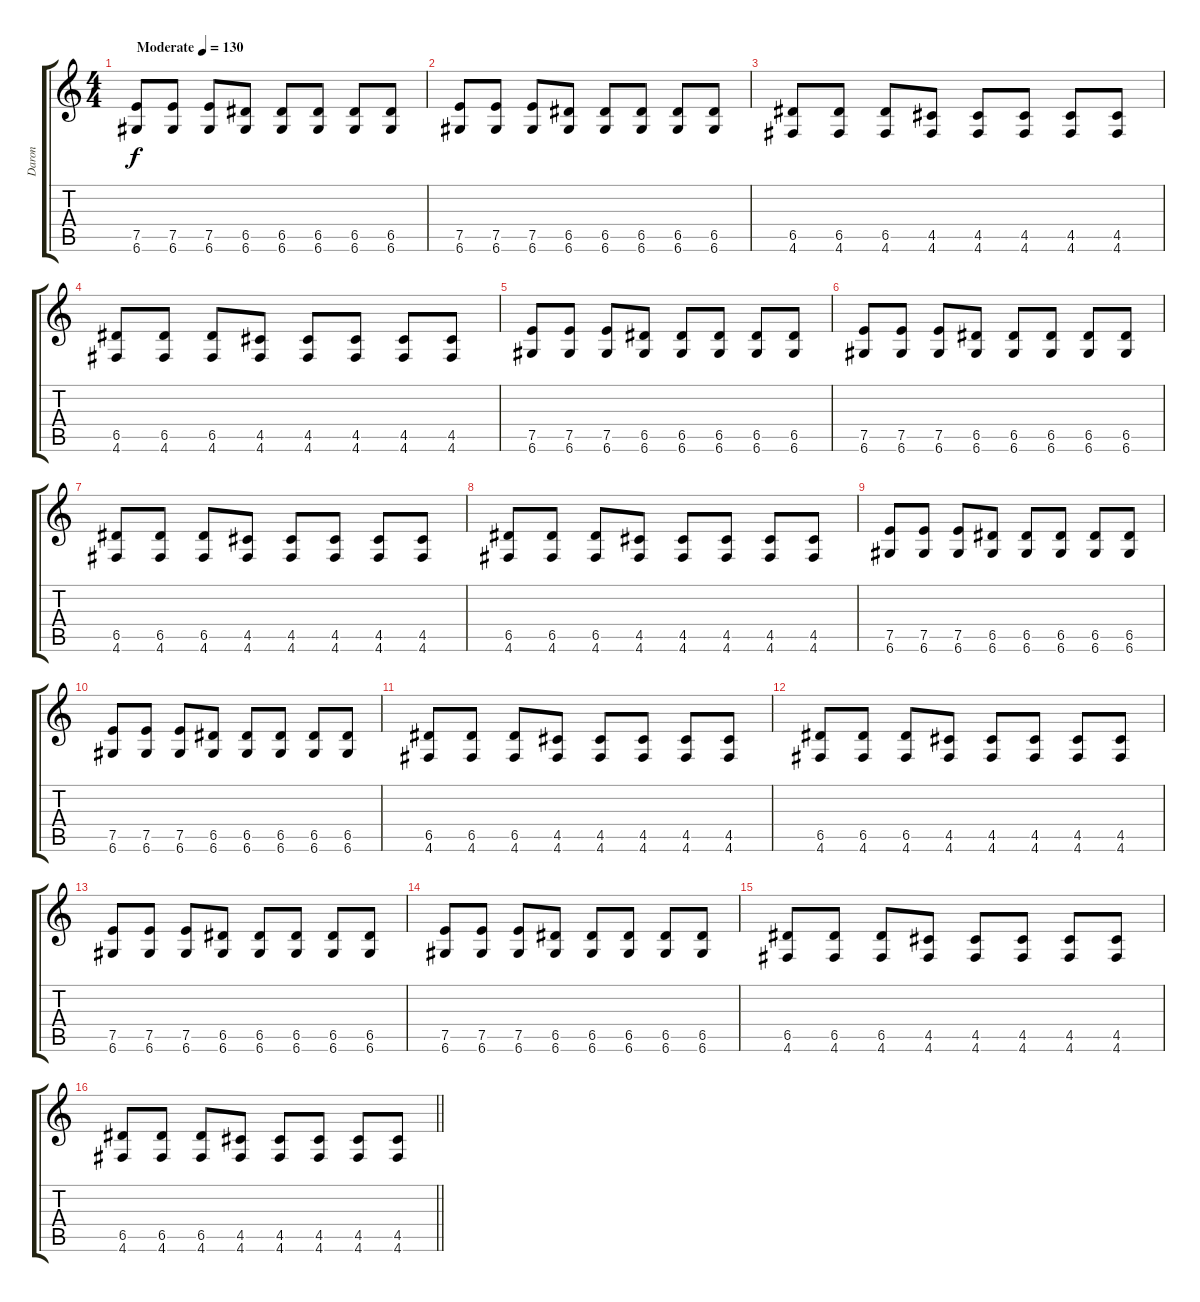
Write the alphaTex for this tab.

\track ("Daron" "Daron") {instrument overdrivenguitar}
\staff {score tabs}
\tuning (E4 B3 G3 D3 A2 D2) {hide}
\ts (4 4)
\tempo (130 "Moderate")
\clef g2
\ks c
(7.5 6.6).8{dy f instrument overdrivenguitar} (7.5 6.6).8 (7.5 6.6).8 (6.5 6.6).8 (6.5 6.6).8 (6.5 6.6).8 (6.5 6.6).8 (6.5 6.6).8 |
(7.5 6.6).8 (7.5 6.6).8 (7.5 6.6).8 (6.5 6.6).8 (6.5 6.6).8 (6.5 6.6).8 (6.5 6.6).8 (6.5 6.6).8 |
(6.5 4.6).8 (6.5 4.6).8 (6.5 4.6).8 (4.5 4.6).8 (4.5 4.6).8 (4.5 4.6).8 (4.5 4.6).8 (4.5 4.6).8 |
(6.5 4.6).8 (6.5 4.6).8 (6.5 4.6).8 (4.5 4.6).8 (4.5 4.6).8 (4.5 4.6).8 (4.5 4.6).8 (4.5 4.6).8 |
(7.5 6.6).8 (7.5 6.6).8 (7.5 6.6).8 (6.5 6.6).8 (6.5 6.6).8 (6.5 6.6).8 (6.5 6.6).8 (6.5 6.6).8 |
(7.5 6.6).8 (7.5 6.6).8 (7.5 6.6).8 (6.5 6.6).8 (6.5 6.6).8 (6.5 6.6).8 (6.5 6.6).8 (6.5 6.6).8 |
(6.5 4.6).8 (6.5 4.6).8 (6.5 4.6).8 (4.5 4.6).8 (4.5 4.6).8 (4.5 4.6).8 (4.5 4.6).8 (4.5 4.6).8 |
(6.5 4.6).8 (6.5 4.6).8 (6.5 4.6).8 (4.5 4.6).8 (4.5 4.6).8 (4.5 4.6).8 (4.5 4.6).8 (4.5 4.6).8 |
(7.5 6.6).8 (7.5 6.6).8 (7.5 6.6).8 (6.5 6.6).8 (6.5 6.6).8 (6.5 6.6).8 (6.5 6.6).8 (6.5 6.6).8 |
(7.5 6.6).8 (7.5 6.6).8 (7.5 6.6).8 (6.5 6.6).8 (6.5 6.6).8 (6.5 6.6).8 (6.5 6.6).8 (6.5 6.6).8 |
(6.5 4.6).8 (6.5 4.6).8 (6.5 4.6).8 (4.5 4.6).8 (4.5 4.6).8 (4.5 4.6).8 (4.5 4.6).8 (4.5 4.6).8 |
(6.5 4.6).8 (6.5 4.6).8 (6.5 4.6).8 (4.5 4.6).8 (4.5 4.6).8 (4.5 4.6).8 (4.5 4.6).8 (4.5 4.6).8 |
(7.5 6.6).8 (7.5 6.6).8 (7.5 6.6).8 (6.5 6.6).8 (6.5 6.6).8 (6.5 6.6).8 (6.5 6.6).8 (6.5 6.6).8 |
(7.5 6.6).8 (7.5 6.6).8 (7.5 6.6).8 (6.5 6.6).8 (6.5 6.6).8 (6.5 6.6).8 (6.5 6.6).8 (6.5 6.6).8 |
(6.5 4.6).8 (6.5 4.6).8 (6.5 4.6).8 (4.5 4.6).8 (4.5 4.6).8 (4.5 4.6).8 (4.5 4.6).8 (4.5 4.6).8 |
\barLineRight lightlight
(6.5 4.6).8 (6.5 4.6).8 (6.5 4.6).8 (4.5 4.6).8 (4.5 4.6).8 (4.5 4.6).8 (4.5 4.6).8 (4.5 4.6).8
